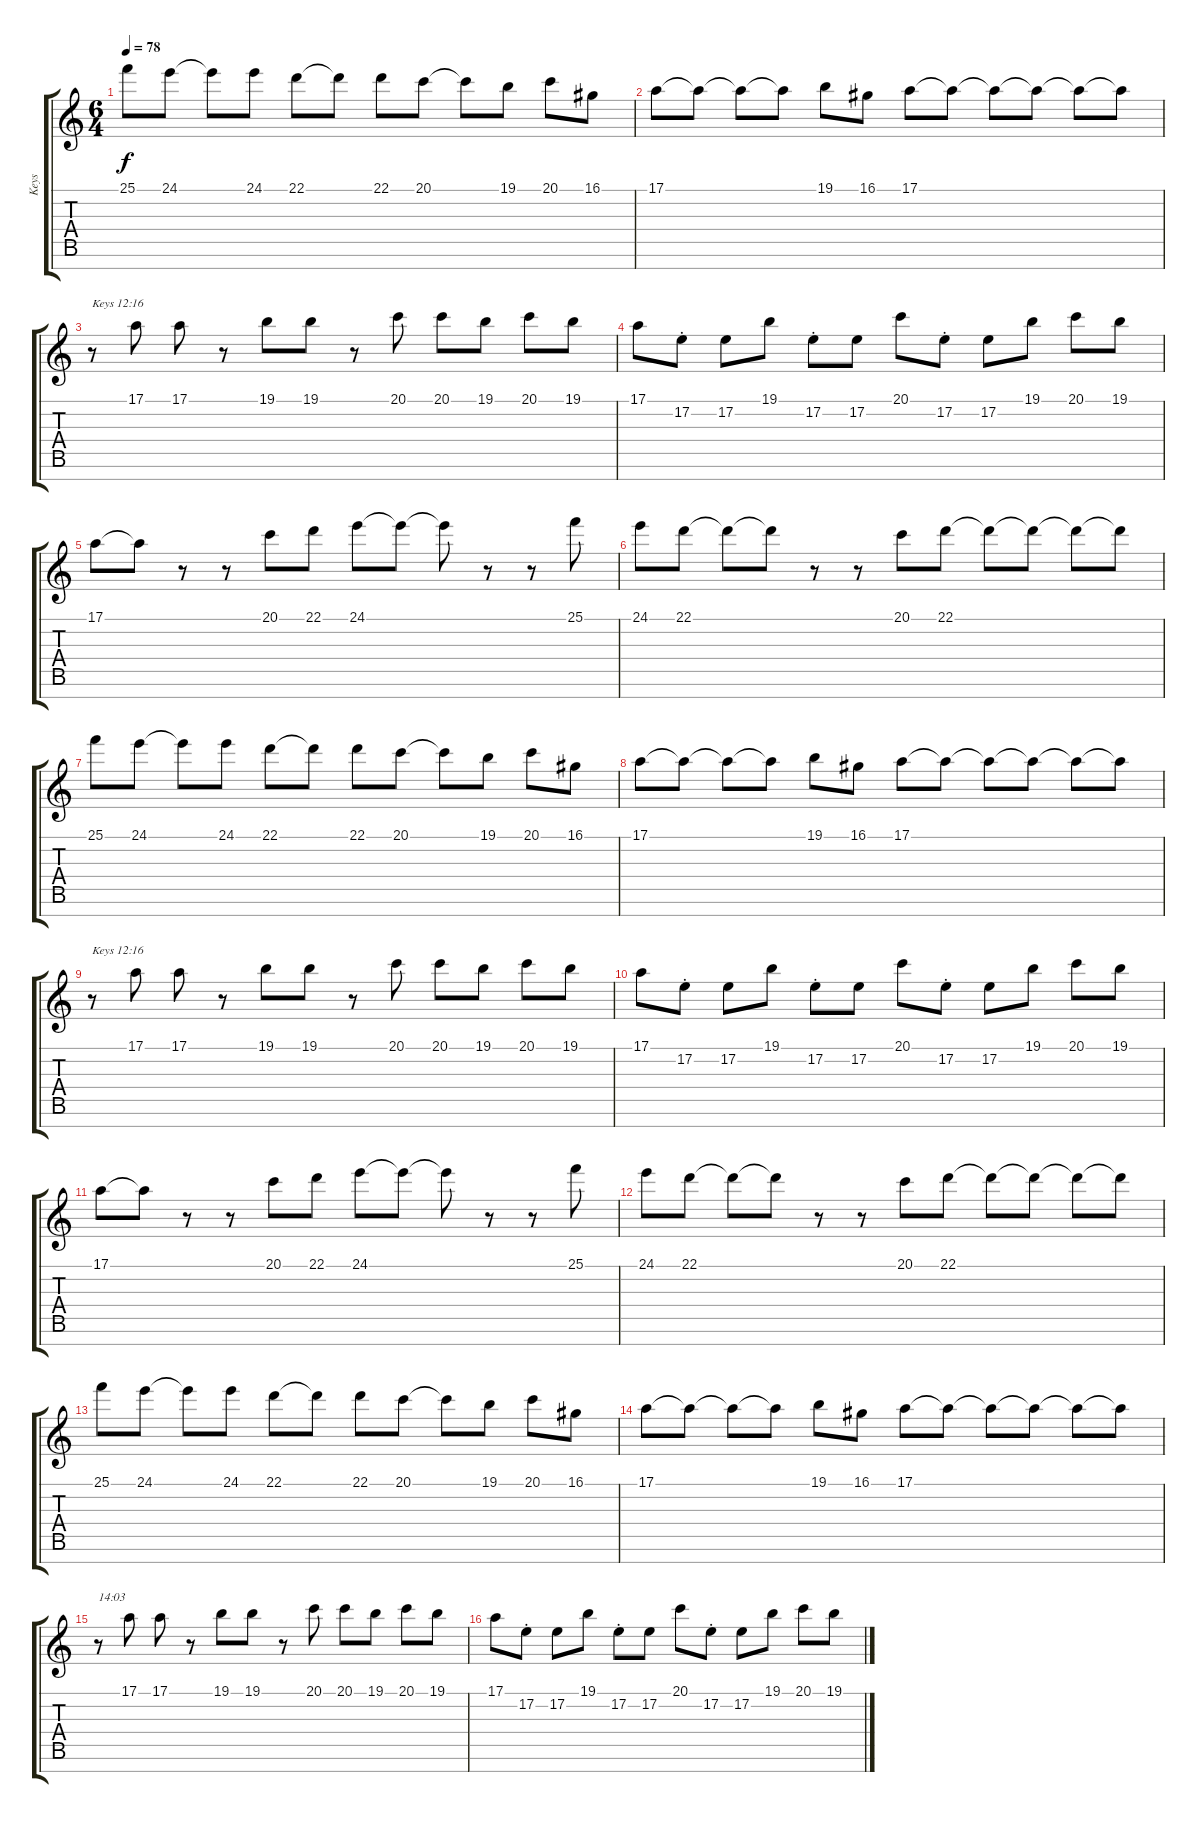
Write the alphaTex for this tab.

\track ("Keys" "Keys") {instrument brightacousticpiano}
\staff {score tabs}
\tuning (E4 B3 G3 D3 A2 E2 B1) {hide}
\ts (6 4)
\tempo 78
\clef g2
\ks c
25.1.8{dy f} 24.1.8 24.1{t}.8 24.1.8 22.1.8 22.1{t}.8 22.1.8 20.1.8 20.1{t}.8 19.1.8 20.1.8 16.1.8 |
17.1.8 17.1{t}.8 17.1{t}.8 17.1{t}.8 19.1.8 16.1.8 17.1.8 17.1{t}.8 17.1{t}.8 17.1{t}.8 17.1{t}.8 17.1{t}.8 |
r.8{txt "Keys 12:16"} 17.1.8 17.1.8 r.8 19.1.8 19.1.8 r.8 20.1.8 20.1.8 19.1.8 20.1.8 19.1.8 |
17.1.8 17.2{st}.8 17.2.8 19.1.8 17.2{st}.8 17.2.8 20.1.8 17.2{st}.8 17.2.8 19.1.8 20.1.8 19.1.8 |
17.1.8 17.1{t}.8 r.8 r.8 20.1.8 22.1.8 24.1.8 24.1{t}.8 24.1{t}.8 r.8 r.8 25.1.8 |
24.1.8 22.1.8 22.1{t}.8 22.1{t}.8 r.8 r.8 20.1.8 22.1.8 22.1{t}.8 22.1{t}.8 22.1{t}.8 22.1{t}.8 |
25.1.8 24.1.8 24.1{t}.8 24.1.8 22.1.8 22.1{t}.8 22.1.8 20.1.8 20.1{t}.8 19.1.8 20.1.8 16.1.8 |
17.1.8 17.1{t}.8 17.1{t}.8 17.1{t}.8 19.1.8 16.1.8 17.1.8 17.1{t}.8 17.1{t}.8 17.1{t}.8 17.1{t}.8 17.1{t}.8 |
r.8{txt "Keys 12:16"} 17.1.8 17.1.8 r.8 19.1.8 19.1.8 r.8 20.1.8 20.1.8 19.1.8 20.1.8 19.1.8 |
17.1.8 17.2{st}.8 17.2.8 19.1.8 17.2{st}.8 17.2.8 20.1.8 17.2{st}.8 17.2.8 19.1.8 20.1.8 19.1.8 |
17.1.8 17.1{t}.8 r.8 r.8 20.1.8 22.1.8 24.1.8 24.1{t}.8 24.1{t}.8 r.8 r.8 25.1.8 |
24.1.8 22.1.8 22.1{t}.8 22.1{t}.8 r.8 r.8 20.1.8 22.1.8 22.1{t}.8 22.1{t}.8 22.1{t}.8 22.1{t}.8 |
25.1.8 24.1.8 24.1{t}.8 24.1.8 22.1.8 22.1{t}.8 22.1.8 20.1.8 20.1{t}.8 19.1.8 20.1.8 16.1.8 |
17.1.8 17.1{t}.8 17.1{t}.8 17.1{t}.8 19.1.8 16.1.8 17.1.8 17.1{t}.8 17.1{t}.8 17.1{t}.8 17.1{t}.8 17.1{t}.8 |
r.8{txt "14:03"} 17.1.8 17.1.8 r.8 19.1.8 19.1.8 r.8 20.1.8 20.1.8 19.1.8 20.1.8 19.1.8 |
17.1.8 17.2{st}.8 17.2.8 19.1.8 17.2{st}.8 17.2.8 20.1.8 17.2{st}.8 17.2.8 19.1.8 20.1.8 19.1.8
